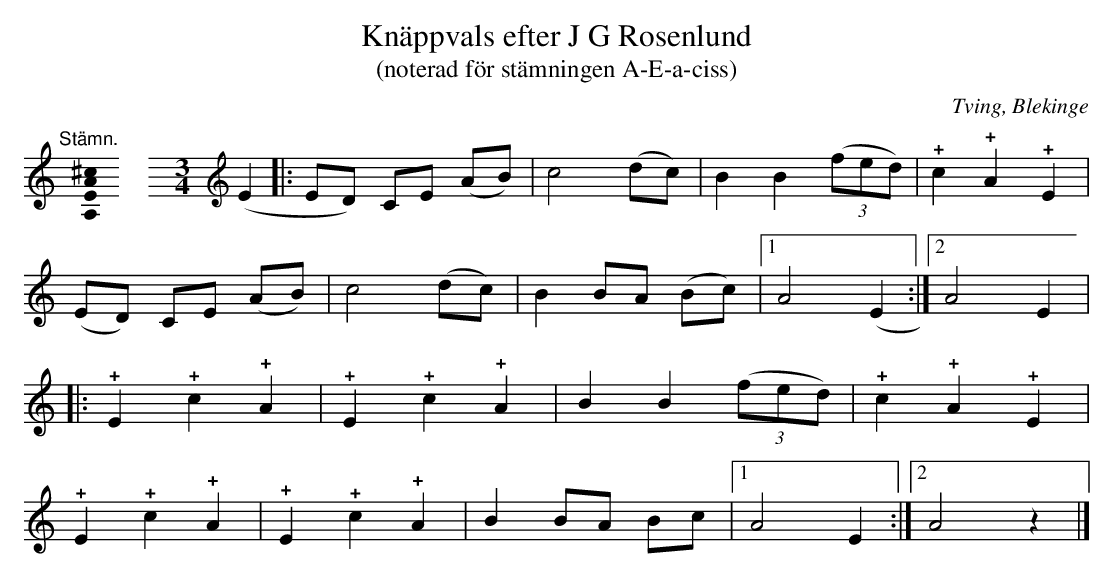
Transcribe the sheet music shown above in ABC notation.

X:1
T:Knäppvals efter J G Rosenlund
T:(noterad för stämningen A-E-a-ciss)
O:Tving, Blekinge
L:1/4
U:o=+open+
M:none
K:C
"@-20,30 Stämn."[A,EA^c]0 \
[M:3/4]\
[K:C clef=treble]\
(E |: E/D/) C/E/ (A/B/) | c2 (d/c/) | B B ((3f/e/d/) | !+!c !+!A !+!E |
     (E/D/) C/E/ (A/B/) | c2 (d/c/) | B B/A/ (B/c/) |1 A2 (E :|2 A2 E |
|: !+!E !+!c !+!A | !+!E !+!c !+!A | B B ((3f/e/d/) | !+!c !+!A !+!E |
   !+!E !+!c !+!A | !+!E !+!c !+!A | B B/A/ B/c/ |1 A2 E :|2 A2 z |]
